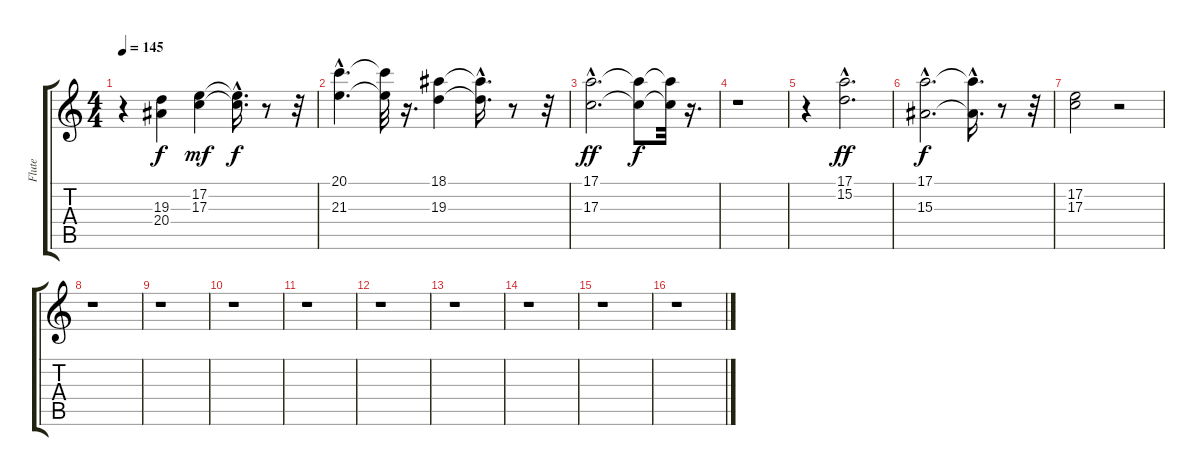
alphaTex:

\track ("Flute" "Flute") {instrument voiceoohs}
\staff {score tabs}
\tuning (E4 B3 G3 D3 A2 E2) {hide}
\ts (4 4)
\tempo 145
\clef g2
\ks c
r.4{dy f} (19.3 20.4).4 (17.2 17.3).4{dy mf} (17.2{hac t} 17.3{hac t}).16{d dy f} r.8 r.32 |
(20.1{hac} 21.3{hac}).4{d} (20.1{t} 21.3{t}).32 r.16{d} (18.1 19.3).4 (18.1{hac t} 19.3{hac t}).16{d} r.8 r.32 |
(17.1{hac} 17.3{hac}).2{d dy ff} (17.1{t} 17.3{t}).8{dy f} (17.1{t} 17.3{t}).32 r.16{d} |
r.1 |
r.4 (17.1{hac} 15.2).2{d dy ff} |
(17.1{hac} 15.3{hac}).2{d dy f} (17.1{hac t} 15.3{hac t}).16{d} r.8 r.32 |
(17.2 17.3).2 r.2 |
r.1 |
r.1 |
r.1 |
r.1 |
r.1 |
r.1 |
r.1 |
r.1 |
r.1
